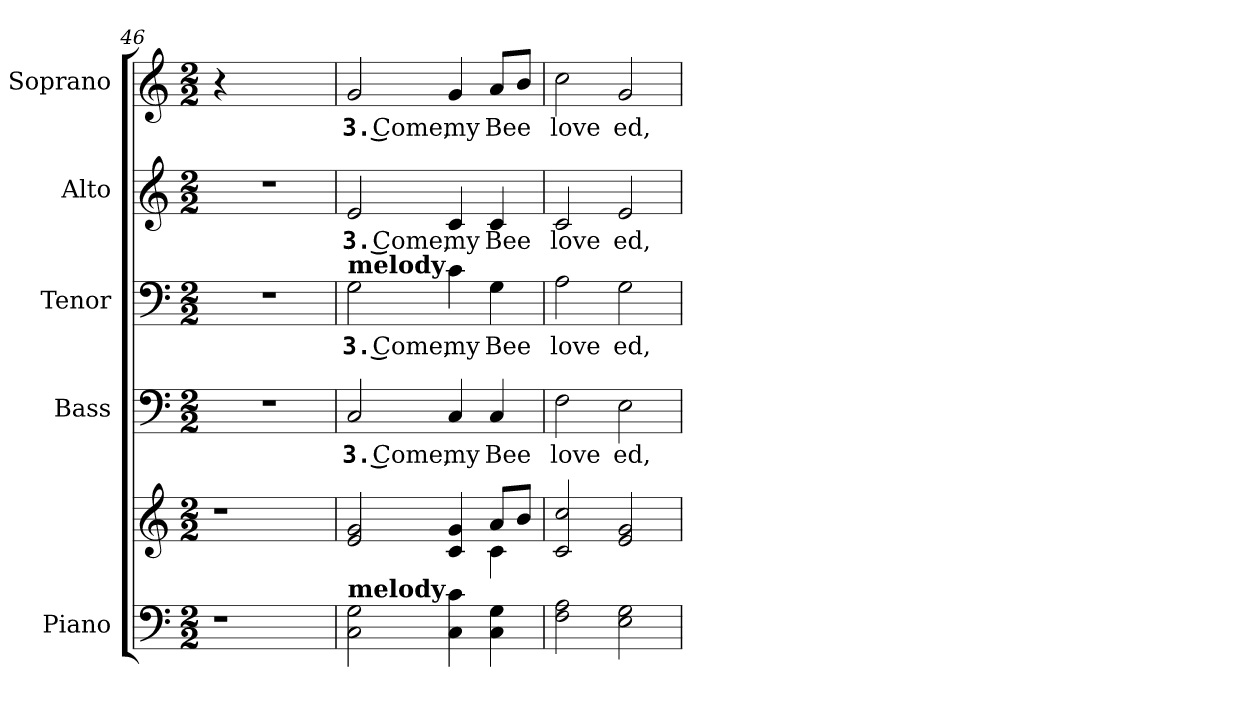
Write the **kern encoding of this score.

**kern	**kern	**kern	**text	**kern	**text	**kern	**text	**kern	**text
*part5	*part5	*part4	*part4	*part3	*part3	*part2	*part2	*part1	*part1
*staff6	*staff5	*staff4	*staff4	*staff3	*staff3	*staff2	*staff2	*staff1	*staff1
*I"Piano	*	*I"Bass	*	*I"Tenor	*	*I"Alto	*	*I"Soprano	*
*I'Pno.	*	*I'B.	*	*I'T.	*	*I'A.	*	*I'S.	*
*clefF4	*clefG2	*clefF4	*	*clefF4	*	*clefG2	*	*clefG2	*
*k[]	*k[]	*k[]	*	*k[]	*	*k[]	*	*k[]	*
*C:	*C:	*C:	*	*C:	*	*C:	*	*C:	*
*M2/2	*M2/2	*M2/2	*	*M2/2	*	*M2/2	*	*M2/2	*
=46	=46	=46	=46	=46	=46	=46	=46	=46	=46
!LO:N:vis=1	!LO:N:vis=1	!LO:N:vis=1	!	!LO:N:vis=1	!	!LO:N:vis=1	!	!	!
4r	4r	1r	.	1r	.	1r	.	4r	.
2.ryy	2.ryy	.	.	.	.	.	.	2.ryy	.
=47	=47	=47	=47	=47	=47	=47	=47	=47	=47
*	*^	*	*	*	*	*	*	*	*
!	!	!	!	!LO:LY:b:color=#000000	!	!	!	!	!	!
!	!	!	!	!	!	!LO:LY:b:color=#000000	!	!	!	!
!	!	!	!	!	!	!	!	!LO:LY:b:color=#000000	!	!
!	!	!	!	!	!LO:TX:a:B:t=melody	!	!	!	!	!
!LO:TX:a:B:t=melody	!	!	!	!	!	!	!	!	!	!
!	!	!	!	!	!	!	!	!	!	!LO:LY:b:color=#000000
2Ci\ 2Gi	2ei/ 2gi	2ryy	2Ci/	3. Come,	2Gi\	3. Come,	2ei/	3. Come,	2gi/	3. Come,
!	!	!	!	!LO:LY:b:color=#000000	!	!	!	!	!	!
!	!	!	!	!	!	!LO:LY:b:color=#000000	!	!	!	!
!	!	!	!	!	!	!	!	!LO:LY:b:color=#000000	!	!
!	!	!	!	!	!	!	!	!	!	!LO:LY:b:color=#000000
4Ci\ 4ci	4ci/ 4gi	4ryy	4Ci/	my	4ci\	my	4ci/	my	4gi/	my
!	!	!	!	!LO:LY:b:color=#000000	!	!	!	!	!	!
!	!	!	!	!	!	!LO:LY:b:color=#000000	!	!	!	!
!	!	!	!	!	!	!	!	!LO:LY:b:color=#000000	!	!
!	!	!	!	!	!	!	!	!	!	!LO:LY:b:color=#000000
4Ci\ 4Gi	8ai/L	4ci\	4Ci/	Bee	4Gi\	Bee	4ci/	Bee	8ai/L	Bee
.	8bi/J	.	.	.	.	.	.	.	8bi/J	.
*	*v	*v	*	*	*	*	*	*	*	*
!!LO:PB:g=z
=48	=48	=48	=48	=48	=48	=48	=48	=48	=48
!	!	!	!LO:LY:b:color=#000000	!	!	!	!	!	!
!	!	!	!	!	!LO:LY:b:color=#000000	!	!	!	!
!	!	!	!	!	!	!	!LO:LY:b:color=#000000	!	!
!	!	!	!	!	!	!	!	!	!LO:LY:b:color=#000000
2Fi\ 2Ai	2ci/ 2cci	2Fi\	love	2Ai\	love	2ci/	love	2cci\	love
!	!	!	!LO:LY:b:color=#000000	!	!	!	!	!	!
!	!	!	!	!	!LO:LY:b:color=#000000	!	!	!	!
!	!	!	!	!	!	!	!LO:LY:b:color=#000000	!	!
!	!	!	!	!	!	!	!	!	!LO:LY:b:color=#000000
2Ei\ 2Gi	2ei/ 2gi	2Ei\	ed,	2Gi\	ed,	2ei/	ed,	2gi/	ed,
=	=	=	=	=	=	=	=	=	=
*-	*-	*-	*-	*-	*-	*-	*-	*-	*-
